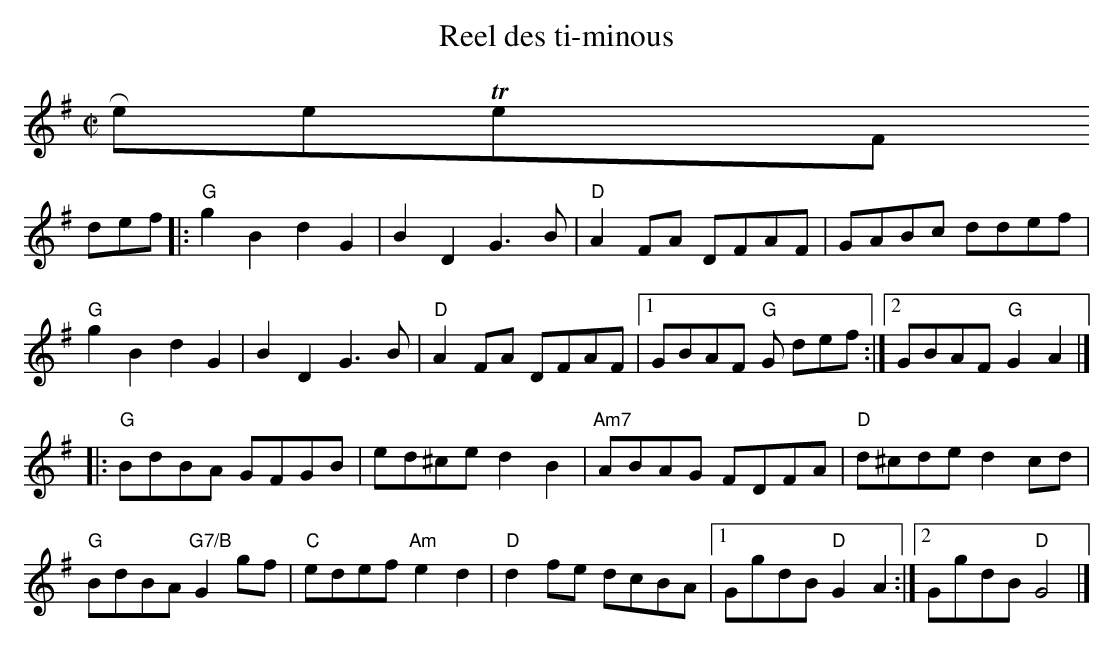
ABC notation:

X:1
T:Reel des ti-minous
M:C|
L:1/8
K:G
$RestoreTextFont
def|:"G"g2B2 d2 G2|B2D2 G3B|"D"A2FA DFAF| GABc ddef|
"G"g2B2 d2 G2|B2D2 G3B|"D"A2FA DFAF|1GBAF "G"G def:|\
[2GBAF "G"G2 A2|]
|:"G"BdBA GFGB|ed^ce d2B2|"Am7"ABAG FDFA|"D"d^cde d2cd|
"G"BdBA "G7/B"G2gf|"C"edef "Am"e2d2| "D"d2fe dcBA|1 GgdB "D"G2 A2:|\
[2 GgdB "D"G4 |]

$SmallLMargin
$SmallRMargin
